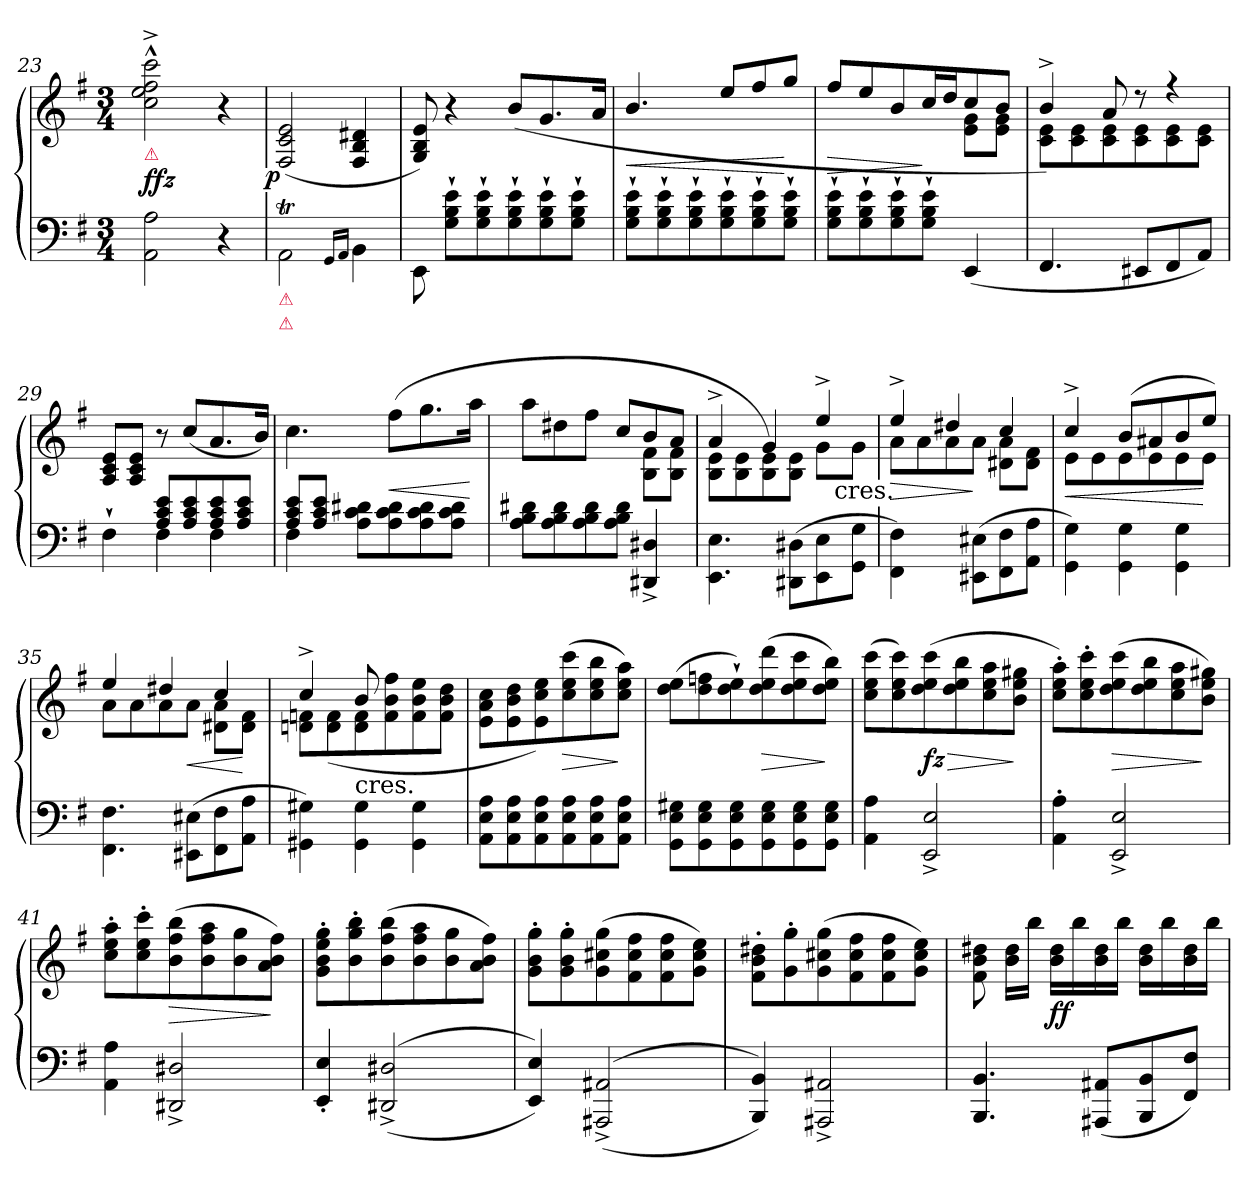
**kern	**kern	**dynam
*part1	*part1	*part1
*staff2	*staff1	*staff1/2
*clefF4	*clefG2	*
*k[f#]	*k[f#]	*
*e:	*e:	*
*M3/4	*M3/4	*
=23	=23	=23
!	!LO:TX:b:color=crimson:t=⚠	!
2AA! 2A!	2cc!^^>^< 2ee!^^>^< 2ff#!^^>^< 2ccc!^^>^<	ffz
4r	4r	.
=24	=24	=24
!LO:TX:b:color=crimson:t=⚠	!	!
!LO:TX:b:color=crimson:t=⚠	!	!
!	!	!LO:DY:rj
2AAT!\	(>2F#!/ 2c!/ 2e!/	p
16qqGG!/LL	.	.
16qqAA!/JJ	.	.
4BBTTT!\	4F#!/ 4B!/ 4d#X!/	.
=25	=25	=25
8EE!\	8G!/ 8B!/ 8e!/)	.
8G!`>\ 8B!`>\ 8e!`>\L	4r	.
8G!`>\ 8B!`>\ 8e!`>\	.	.
8G!`>\ 8B!`>\ 8e!`>\	(>8b!L	.
8G!`>\ 8B!`>\ 8e!`>\	8.g!	.
8G!`>\ 8B!`>\ 8e!`>\J	.	.
.	16a!Jk	.
=26	=26	=26
8G!`>\ 8B!`>\ 8e!`>\L	4.b!/	<
8G!`>\ 8B!`>\ 8e!`>\	.	.
8G!`>\ 8B!`>\ 8e!`>\	.	.
8G!`>\ 8B!`>\ 8e!`>\	8ee!/L	.
8G!`>\ 8B!`>\ 8e!`>\	8ff#!/	.
8G!`>\ 8B!`>\ 8e!`>\J	8gg!/J	[
=27	=27	=27
*	*^	*
8G!`>\ 8B!`>\ 8e!`>\L	8ff#!L	2ryy	>
8G!`>\ 8B!`>\ 8e!`>\	8ee!	.	.
8G!`>\ 8B!`>\ 8e!`>\	8b!	.	.
8G!`>\ 8B!`>\ 8e!`>\J	16cc!L	.	]
.	16dd!J	.	.
(<4EE!	8cc!	8e!\ 8g!\L	.
.	8b!J	8e!\ 8g!\J	.
=28	=28	=28	=28
4.FF#!	4b^>!)	8c!\ 8e!\L	.
.	.	8c!\ 8e!\	.
.	8a!	8c!\ 8e!\	.
8EE#X!L	8r	8c!\ 8e!\	.
8FF#!	4r	8c!\ 8e!\	.
8AA!J)	.	8c!\ 8e!\J	.
*	*v	*v	*
=29	=29	=29
*^	*	*
4ryy	4F#`>!	8A! 8c! 8e!L	.
.	.	8A! 8c! 8e!J	.
8A! 8c! 8e!L	4F#!	8r	.
8A! 8c! 8e!	.	(<8cc!/L	.
8A! 8c! 8e!	4F#!	8.a!	.
8A! 8c! 8e!J	.	.	.
.	.	16b!Jk)	.
=30	=30	=30	=30
8A! 8c! 8e!L	4F#!	4.cc!	.
8A! 8c! 8e!J	.	.	.
2ryy	8A!\ 8c!\ 8d#X!\L	.	.
.	8A!\ 8c!\ 8d#!\	(>8ff#!\L	<
.	8A!\ 8c!\ 8d#!\	8.gg!\	.
.	8A!\ 8c!\ 8d#!\J	.	.
.	.	16aa!\Jk	[
*v	*v	*	*
=31	=31	=31
*	*^	*
8A!\ 8B!\ 8d#X!\L	8aa!\L	2ryy	.
8A!\ 8B!\ 8d#!\	8dd#X!\	.	.
8A!\ 8B!\ 8d#!\	8ff#!\J	.	.
8A!\ 8B!\ 8d#!\J	8cc!L	.	.
4DD#X!^> 4D#X!^>	8b!	8B!\ 8f#!\L	.
.	8a!J	8B!\ 8f#!\J	.
=32	=32	=32	=32
*	*	*^	*
4.EE!\ 4.E!\	4a^>!	8B!\ 8e!\L	2ryy	.
.	.	8B!\ 8e!\	.	.
.	4g!	8B!\ 8e!\)	.	.
(>8DD#X!\ 8D#X!\L	.	8B!\ 8e!\J	.	.
8EE! 8E!	4ee^>!	8g!\L	16ryy	.
!	!	!	!LO:TX:c:t=cres.	!
.	.	.	8.ryy	.
8GG! 8G!J	.	8g!\J	.	.
=33	=33	=33	=33	=33
!LO:N:vis=4	!	!	!	!
*	*	*v	*v	*
4.FF#!\ 4.F#!\)	4ee^>!	8a!\L	>
.	.	8a!\	.
.	4dd#X!	8a!\	.
(>8EE#X!\ 8E#X!\L	.	8a!\J	]
8FF#! 8F#!	4cc!	8d#X!\ 8a!\L	.
8AA! 8A!J	.	8d#!\ 8f#!\J	.
=34	=34	=34	=34
4GG!\ 4G!\)	4cc^>!	8e!\L	<
.	.	8e!\	.
4GG!\ 4G!\	(>8b!L	8e!\	.
.	8a#X!	8e!\	.
4GG!\ 4G!\	8b!	8e!\	.
.	8ee!J)	8e!\J	[
=35	=35	=35	=35
4.FF#!\ 4.F#!\	4ee!	8a!\L	.
.	.	8a!\	.
.	4dd#X!	8a!\	.
!	!	!	!LO:HP:b
(>8EE#X!\ 8E#X!\L	.	8a!\J	<
8FF#! 8F#!	4cc!	8d#X!\ 8a!\L	.
8AA! 8A!J	.	8d#!\ 8f#!\J	[
=36	=36	=36	=36
4GG#X!\ 4G#X!\)	4cc^>!	8dn!\ 8fn!\L	.
.	.	(>8d!\ 8f!\	.
!	!LO:TX:c:t=cres.	!	!
4GG#!\ 4G#!\	8b!	8d!\ 8f!\	.
.	8ryy	8f!\ 8b!\ 8ff#!\	.
4GG#!\ 4G#!\	4ryy	8f!\ 8b!\ 8ee!\	.
.	.	8f!\ 8b!\ 8dd!\J	.
*	*v	*v	*
=37	=37	=37
8AA!\ 8E!\ 8A!\L	8e!\ 8a!\ 8cc!\L	.
8AA!\ 8E!\ 8A!\	8e!\ 8b!\ 8dd!\	.
8AA!\ 8E!\ 8A!\	8e!\ 8cc!\ 8ee!\)	.
8AA!\ 8E!\ 8A!\	(>8cc!\ 8ee!\ 8ccc!\	>
8AA!\ 8E!\ 8A!\	8cc!\ 8ee!\ 8bb!\	.
8AA!\ 8E!\ 8A!\J	8cc!\ 8ee!\ 8aa!\J)	]
=38	=38	=38
8GG!\ 8E!\ 8G#X!\L	(>8dd!\ 8ee!\L	.
8GG! 8E! 8G#!	8dd!\ 8ffn!\	.
8GG! 8E! 8G#!	8dd!`>\ 8ee!`>\)	.
8GG! 8E! 8G#!	(>8dd!\ 8ee!\ 8ddd!\	>
8GG! 8E! 8G#!	8dd!\ 8ee!\ 8ccc!\	.
8GG! 8E! 8G#!J	8dd!\ 8ee!\ 8bb!\J)	]
=39	=39	=39
4AA! 4A!	(>8cc!\ 8ee!\ 8ccc!\L	.
.	8cc!\ 8ee!\ 8ccc!\)	.
2EE!^< 2E!^<	(>8dd!\ 8ee!\ 8ccc!\	> fz
.	8dd!\ 8ee!\ 8bb!\	.
.	8cc!\ 8ee!\ 8aa!\	.
.	8b!\ 8ee!\ 8gg#X!\J	]
=40	=40	=40
4AA!'> 4A!'>	8cc!'>\ 8ee!'>\ 8aa!'>\L)	.
.	8cc!'>\ 8ee!'>\ 8ccc!'>\	.
2EE!^< 2E!^<	(>8dd!\ 8ee!\ 8ccc!\	>
.	8dd!\ 8ee!\ 8bb!\	.
.	8cc!\ 8ee!\ 8aa!\	.
.	8b!\ 8ee!\ 8gg#X!\J)	]
=41	=41	=41
4AA! 4A!	8cc!'>\ 8ee!'>\ 8aa!'>\L	.
.	8cc!'>\ 8ee!'>\ 8ccc!'>\	.
2DD#X!^< 2D#X!^<	(>8b!\ 8ff#!\ 8bb!\	>
.	8b!\ 8ff#!\ 8aa!\	.
.	8b!\ 8gg!\	.
.	8a!\ 8b!\ 8ff#!\J)	]
=42	=42	=42
4EE!'< 4E!'<	8g!'>\ 8b!'>\ 8ee!'>\ 8gg!'>\L	.
.	8b!'>\ 8gg!'>\ 8bb!'>\	.
(<(>2DD#X!^< 2D#X!^<	(>8b!\ 8ff#!\ 8bb!\	.
.	8b!\ 8ff#!\ 8aa!\	.
.	8b!\ 8gg!\	.
.	8a!\ 8b!\ 8ff#!\J)	.
=43	=43	=43
4EE! 4E!))	8g!'>\ 8b!'>\ 8gg!'>\L	.
.	8g!'>\ 8b!'>\ 8gg!'>\	.
(<(>2AAA#X!^< 2AA#X!^<	(>8g!\ 8cc#X!\ 8gg!\	.
.	8f#!\ 8cc#!\ 8ff#!\	.
.	8f#!\ 8cc#!\ 8ff#!\	.
.	8g!\ 8cc#!\ 8ee!\J)	.
=44	=44	=44
4BBB! 4BB!))	8f#!'>\ 8b!'>\ 8dd#X!'>\L	.
.	8g!'>\ 8gg!'>\	.
2AAA#X!^< 2AA#X!^<	(>8g!\ 8cc#X!\ 8gg!\	.
.	8f#!\ 8cc#!\ 8ff#!\	.
.	8f#!\ 8cc#!\ 8ff#!\	.
.	8g!\ 8cc#!\ 8ee!\J)	.
=45	=45	=45
4.BBB! 4.BB!	8f#!\ 8b!\ 8dd#X!\	.
.	16b!\ 16dd#!\LL	.
.	16bb!\JJ	.
.	16b!\ 16dd#!\LL	ff
.	16bb!\	.
(<8AAA#X! 8AA#X!L	16b!\ 16dd#!\	.
.	16bb!\JJ	.
8BBB! 8BB!	16b!\ 16dd#!\LL	.
.	16bb!\	.
8FF#! 8F#!J)	16b!\ 16dd#!\	.
.	16bb!\JJ	.
=	=	=
*-	*-	*-
